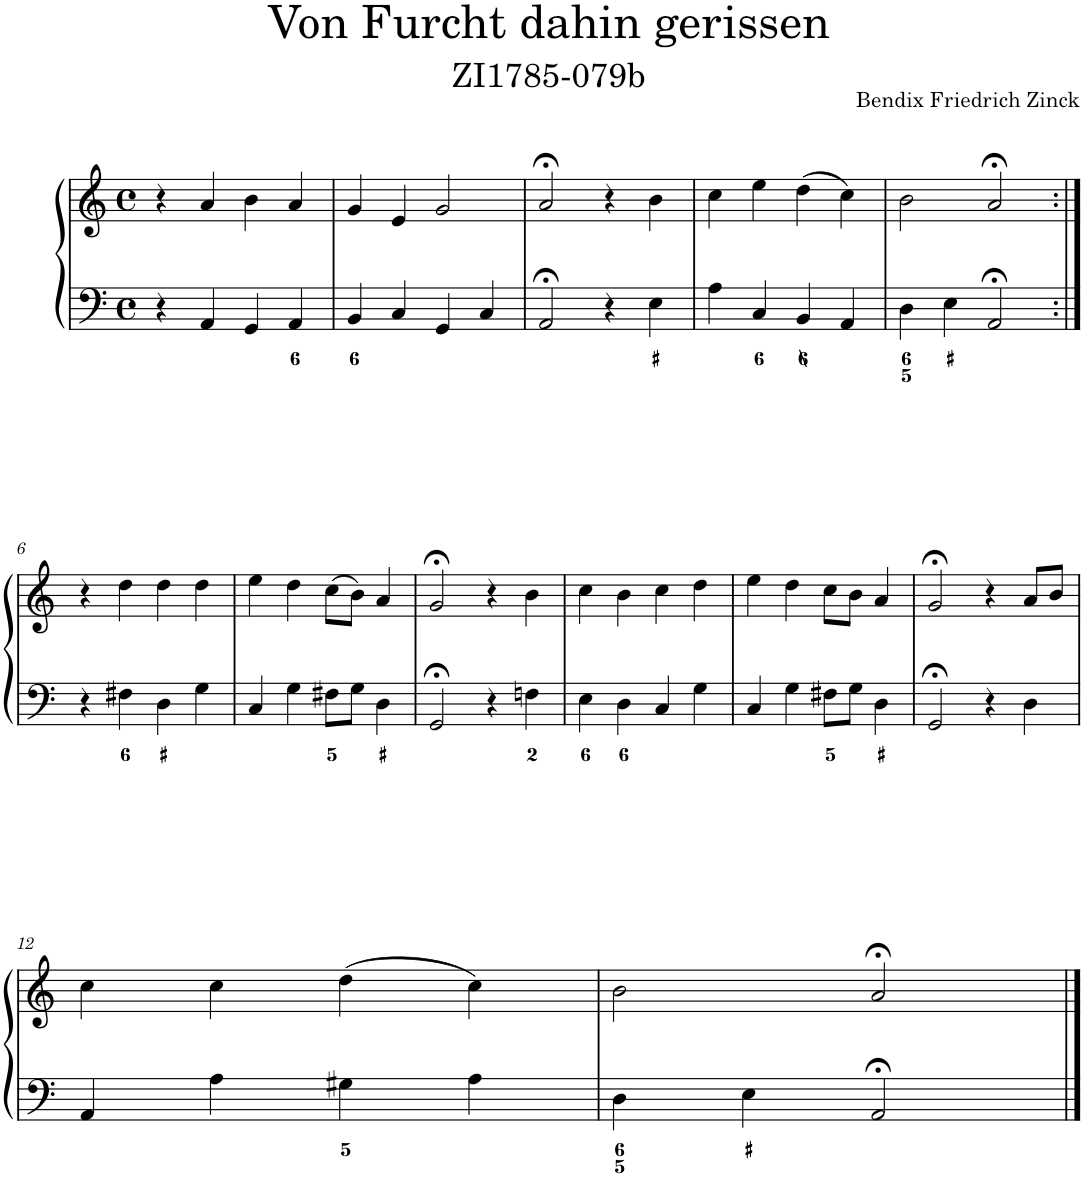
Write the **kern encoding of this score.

**kern	**kern
*part1	*part1
*staff2	*staff1
*I"Piano	*
*I'Pno.	*
*clefF4	*clefG2
*k[]	*k[]
*M4/4	*M4/4
*met(c)	*met(c)
=1	=1
4r	4r
4AA/	4a/
4GG/	4b\
4AA/	4a/
=2	=2
4BB/	4g/
4C/	4e/
4GG/	2g/
4C/	.
=3	=3
2AA;</	2a;</
4r	4r
4E\	4b\
=4	=4
4A\	4cc\
4C/	4ee\
4BB/	(4dd\
4AA/	4cc\)
=5	=5
4D\	2b\
4E\	.
2AA;</	2a;</
!!LO:LB:g=z
=6:|!	=6:|!
4r	4r
4F#X\	4dd\
4D\	4dd\
4G\	4dd\
=7	=7
4C/	4ee\
4G\	4dd\
8F#X\L	(8cc\L
8G\J	8b\J)
4D\	4a/
=8	=8
2GG;</	2g;</
4r	4r
4Fn\	4b\
=9	=9
4E\	4cc\
4D\	4b\
4C/	4cc\
4G\	4dd\
=10	=10
4C/	4ee\
4G\	4dd\
8F#X\L	8cc\L
8G\J	8b\J
4D\	4a/
=11	=11
2GG;</	2g;</
4r	4r
4D\	8a/L
.	8b/J
!!LO:LB:g=z
=12	=12
4AA/	4cc\
4A\	4cc\
4G#X\	(4dd\
4A\	4cc\)
=13	=13
4D\	2b\
4E\	.
2AA;</	2a;</
==	==
*-	*-
